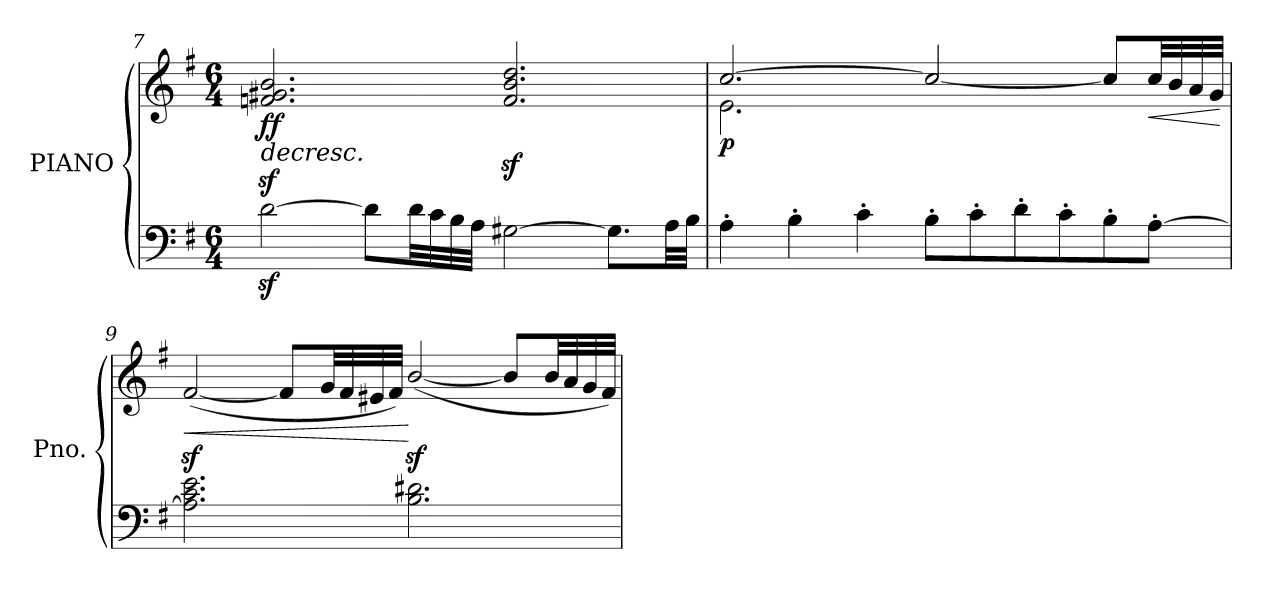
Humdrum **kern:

**kern	**kern	**dynam
*part1	*part1	*part1
*staff2	*staff1	*staff1/2
*I"PIANO	*	*
*I'Pno.	*	*
*clefF4	*clefG2	*
*k[f#]	*k[f#]	*
*M6/4	*M6/4	*
=7	=7	=7
!	!	!LO:HP:b
!	!	!LO:DY:n=1:b
[2dz<\	2.fn/z> 2.g#X/z> 2.b/z>	> ff
8d\L]	.	.
32d\LL	.	.
32c\	.	.
32B\	.	.
32A\JJJ	.	.
[2G#X\	2.f/z> 2.b/z> 2.dd/z>	.
8.G#\L]	.	.
32A\LL	.	.
32B\JJJ	.	.
!!LO:LB:g=z
=8	=8	=8
*	*^	*
!	!	!	!LO:DY:b
4A'\	[2.cc/	2.e\	p
4B'\	.	.	.
4c'\	.	.	.
8B'\L	2cc/_	2ryy	]
8c'\	.	.	.
8d'\	.	.	.
8c'\	.	.	.
8B'\	8cc/L]	4ryy	.
!	!	!	!LO:HP:b
[8A'\J	32cc/LL	.	<
.	32b/	.	.
.	32a/	.	.
.	32g/JJJ	.	.
*	*v	*v	*
.	.	[
=9	=9	=9
!	!	!LO:HP:b
2.A\] 2.c\ 2.e\	(<[2f#z</	<
.	8f#/L]	.
.	32g/LL	.
.	32f#/	.
.	32e#X/	.
.	32f#/JJJ)	.
2.B\ 2.d#X\	(<[2bz</	[
.	8b/L]	.
.	32b/LL	.
.	32a/	.
.	32g/	.
.	32f#/JJJ)	.
=	=	=
*-	*-	*-
